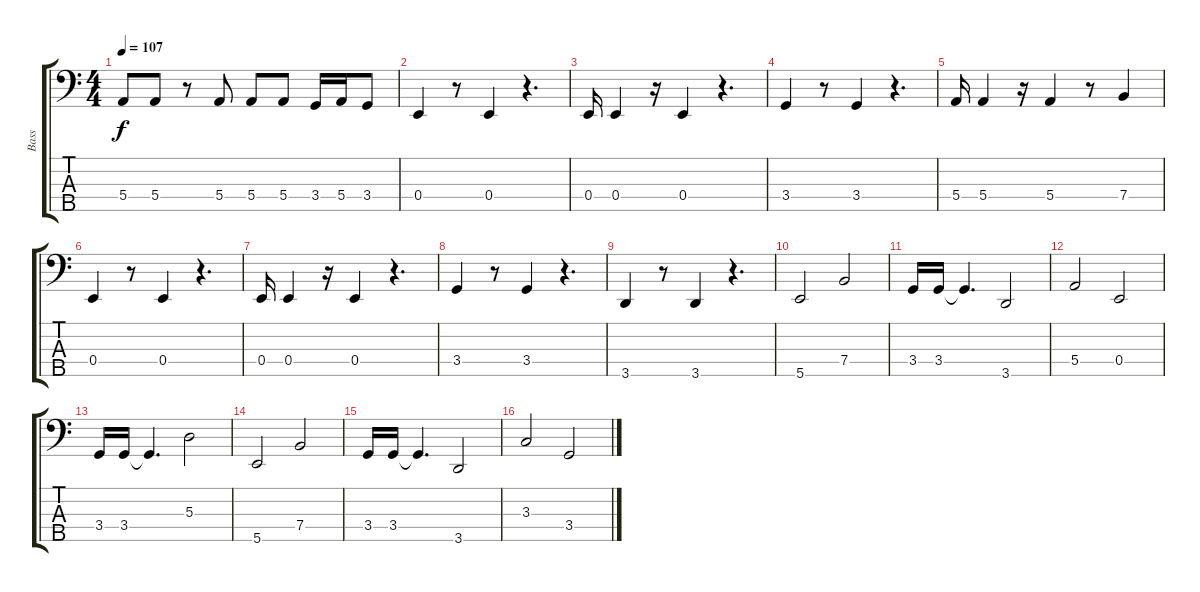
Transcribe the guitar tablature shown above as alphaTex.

\track ("Bass" "Bass") {instrument electricbassfinger}
\staff {score tabs}
\tuning (G2 D2 A1 E1 B0) {hide}
\ts (4 4)
\tempo 107
\clef f4
\ks c
5.4.8{dy f} 5.4.8 r.8 5.4.8 5.4.8 5.4.8 3.4.16 5.4.16 3.4.8 |
0.4.4 r.8 0.4.4 r.4{d} |
0.4.16 0.4.4 r.16 0.4.4 r.4{d} |
3.4.4 r.8 3.4.4 r.4{d} |
5.4.16 5.4.4 r.16 5.4.4 r.8 7.4.4 |
0.4.4 r.8 0.4.4 r.4{d} |
0.4.16 0.4.4 r.16 0.4.4 r.4{d} |
3.4.4 r.8 3.4.4 r.4{d} |
3.5.4 r.8 3.5.4 r.4{d} |
5.5.2 7.4.2 |
3.4.16 3.4.16 3.4{t}.4{d} 3.5.2 |
5.4.2 0.4.2 |
3.4.16 3.4.16 3.4{t}.4{d} 5.3.2 |
5.5.2 7.4.2 |
3.4.16 3.4.16 3.4{t}.4{d} 3.5.2 |
3.3.2 3.4.2
